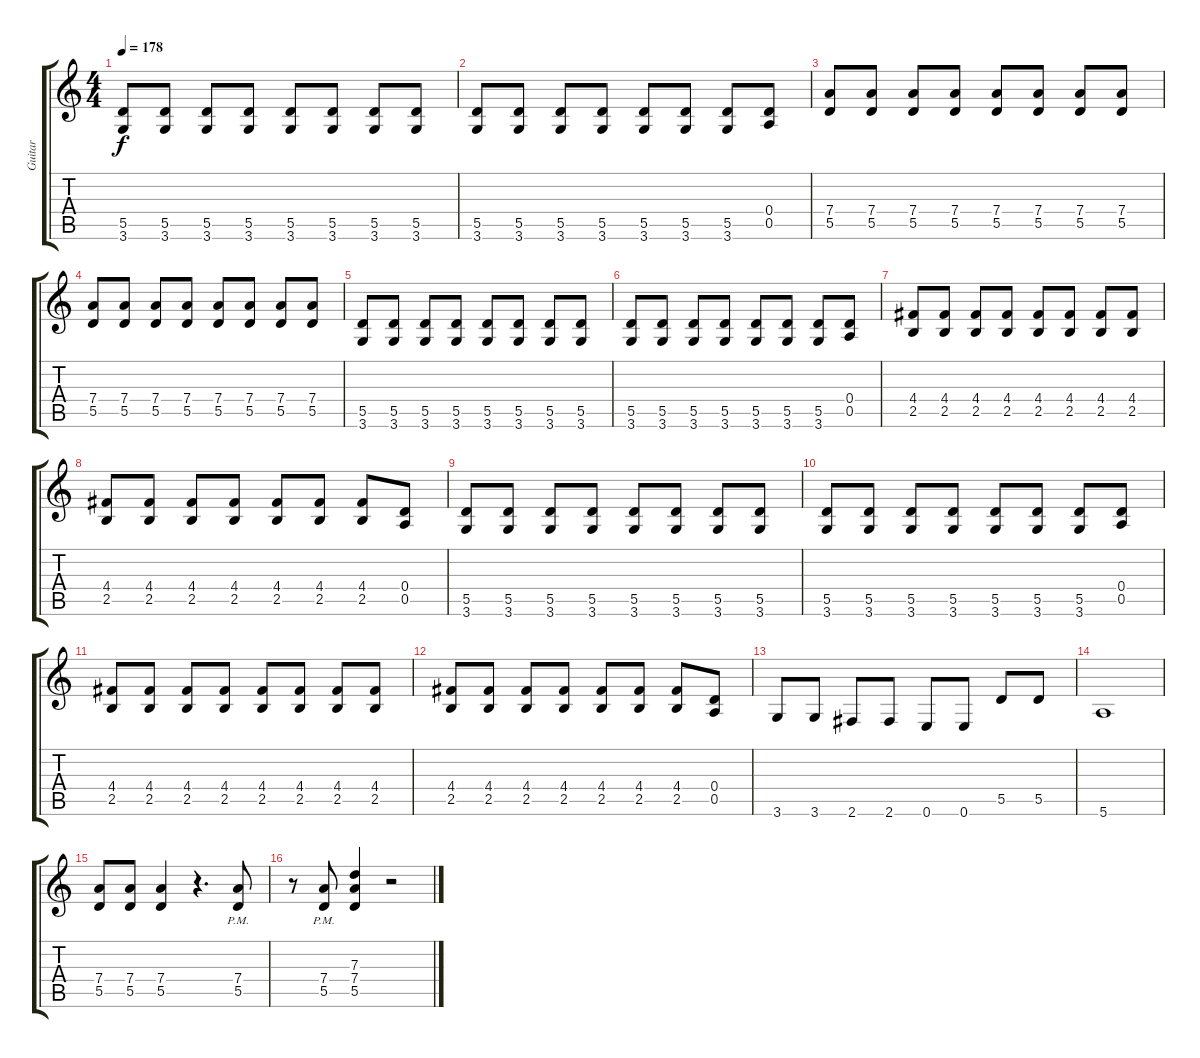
\track ("Guitar" "Guitar") {instrument distortionguitar}
\staff {score tabs}
\tuning (E4 B3 G3 D3 A2 E2) {hide}
\ts (4 4)
\tempo 178
\clef g2
\ks c
(5.5 3.6).8{dy f} (5.5 3.6).8 (5.5 3.6).8 (5.5 3.6).8 (5.5 3.6).8 (5.5 3.6).8 (5.5 3.6).8 (5.5 3.6).8 |
(5.5 3.6).8 (5.5 3.6).8 (5.5 3.6).8 (5.5 3.6).8 (5.5 3.6).8 (5.5 3.6).8 (5.5 3.6).8 (0.4 0.5).8 |
(7.4 5.5).8 (7.4 5.5).8 (7.4 5.5).8 (7.4 5.5).8 (7.4 5.5).8 (7.4 5.5).8 (7.4 5.5).8 (7.4 5.5).8 |
(7.4 5.5).8 (7.4 5.5).8 (7.4 5.5).8 (7.4 5.5).8 (7.4 5.5).8 (7.4 5.5).8 (7.4 5.5).8 (7.4 5.5).8 |
(5.5 3.6).8 (5.5 3.6).8 (5.5 3.6).8 (5.5 3.6).8 (5.5 3.6).8 (5.5 3.6).8 (5.5 3.6).8 (5.5 3.6).8 |
(5.5 3.6).8 (5.5 3.6).8 (5.5 3.6).8 (5.5 3.6).8 (5.5 3.6).8 (5.5 3.6).8 (5.5 3.6).8 (0.4 0.5).8 |
(4.4 2.5).8 (4.4 2.5).8 (4.4 2.5).8 (4.4 2.5).8 (4.4 2.5).8 (4.4 2.5).8 (4.4 2.5).8 (4.4 2.5).8 |
(4.4 2.5).8 (4.4 2.5).8 (4.4 2.5).8 (4.4 2.5).8 (4.4 2.5).8 (4.4 2.5).8 (4.4 2.5).8 (0.4 0.5).8 |
(5.5 3.6).8 (5.5 3.6).8 (5.5 3.6).8 (5.5 3.6).8 (5.5 3.6).8 (5.5 3.6).8 (5.5 3.6).8 (5.5 3.6).8 |
(5.5 3.6).8 (5.5 3.6).8 (5.5 3.6).8 (5.5 3.6).8 (5.5 3.6).8 (5.5 3.6).8 (5.5 3.6).8 (0.4 0.5).8 |
(4.4 2.5).8 (4.4 2.5).8 (4.4 2.5).8 (4.4 2.5).8 (4.4 2.5).8 (4.4 2.5).8 (4.4 2.5).8 (4.4 2.5).8 |
(4.4 2.5).8 (4.4 2.5).8 (4.4 2.5).8 (4.4 2.5).8 (4.4 2.5).8 (4.4 2.5).8 (4.4 2.5).8 (0.4 0.5).8 |
3.6.8 3.6.8 2.6.8 2.6.8 0.6.8 0.6.8 5.5.8 5.5.8 |
5.6.1 |
(7.4 5.5).8 (7.4 5.5).8 (7.4 5.5).4 r.4{d} (7.4{pm} 5.5{pm}).8 |
r.8 (7.4{pm} 5.5{pm}).8 (7.3 7.4 5.5).4 r.2
